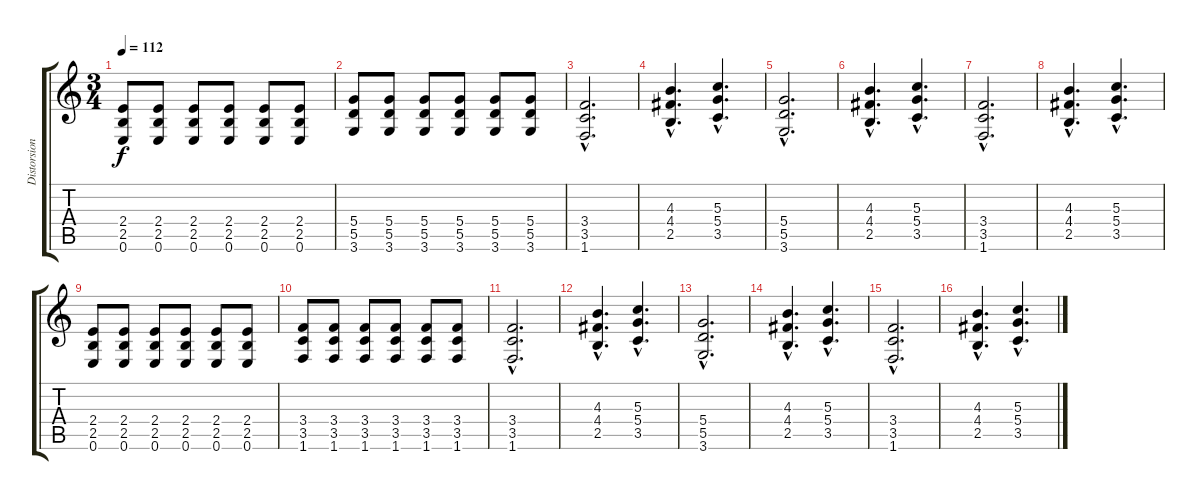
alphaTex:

\track ("Distorsion Guitar 2" "Distorsion") {instrument overdrivenguitar}
\staff {score tabs}
\tuning (E4 B3 G3 D3 A2 E2) {hide}
\ts (3 4)
\tempo 112
\clef g2
\ks c
(2.4 2.5 0.6).8{dy f} (2.4 2.5 0.6).8 (2.4 2.5 0.6).8 (2.4 2.5 0.6).8 (2.4 2.5 0.6).8 (2.4 2.5 0.6).8 |
(5.4 5.5 3.6).8 (5.4 5.5 3.6).8 (5.4 5.5 3.6).8 (5.4 5.5 3.6).8 (5.4 5.5 3.6).8 (5.4 5.5 3.6).8 |
(3.4{hac} 3.5{hac} 1.6{hac}).2{d} |
(4.3{hac} 4.4{hac} 2.5{hac}).4{d} (5.3{hac} 5.4{hac} 3.5{hac}).4{d} |
(5.4{hac} 5.5{hac} 3.6{hac}).2{d} |
(4.3{hac} 4.4{hac} 2.5{hac}).4{d} (5.3{hac} 5.4{hac} 3.5{hac}).4{d} |
(3.4{hac} 3.5{hac} 1.6{hac}).2{d} |
(4.3{hac} 4.4{hac} 2.5{hac}).4{d} (5.3{hac} 5.4{hac} 3.5{hac}).4{d} |
(2.4 2.5 0.6).8 (2.4 2.5 0.6).8 (2.4 2.5 0.6).8 (2.4 2.5 0.6).8 (2.4 2.5 0.6).8 (2.4 2.5 0.6).8 |
(3.4 3.5 1.6).8 (3.4 3.5 1.6).8 (3.4 3.5 1.6).8 (3.4 3.5 1.6).8 (3.4 3.5 1.6).8 (3.4 3.5 1.6).8 |
(3.4{hac} 3.5{hac} 1.6{hac}).2{d} |
(4.3{hac} 4.4{hac} 2.5{hac}).4{d} (5.3{hac} 5.4{hac} 3.5{hac}).4{d} |
(5.4{hac} 5.5{hac} 3.6{hac}).2{d} |
(4.3{hac} 4.4{hac} 2.5{hac}).4{d} (5.3{hac} 5.4{hac} 3.5{hac}).4{d} |
(3.4{hac} 3.5{hac} 1.6{hac}).2{d} |
(4.3{hac} 4.4{hac} 2.5{hac}).4{d} (5.3{hac} 5.4{hac} 3.5{hac}).4{d}
